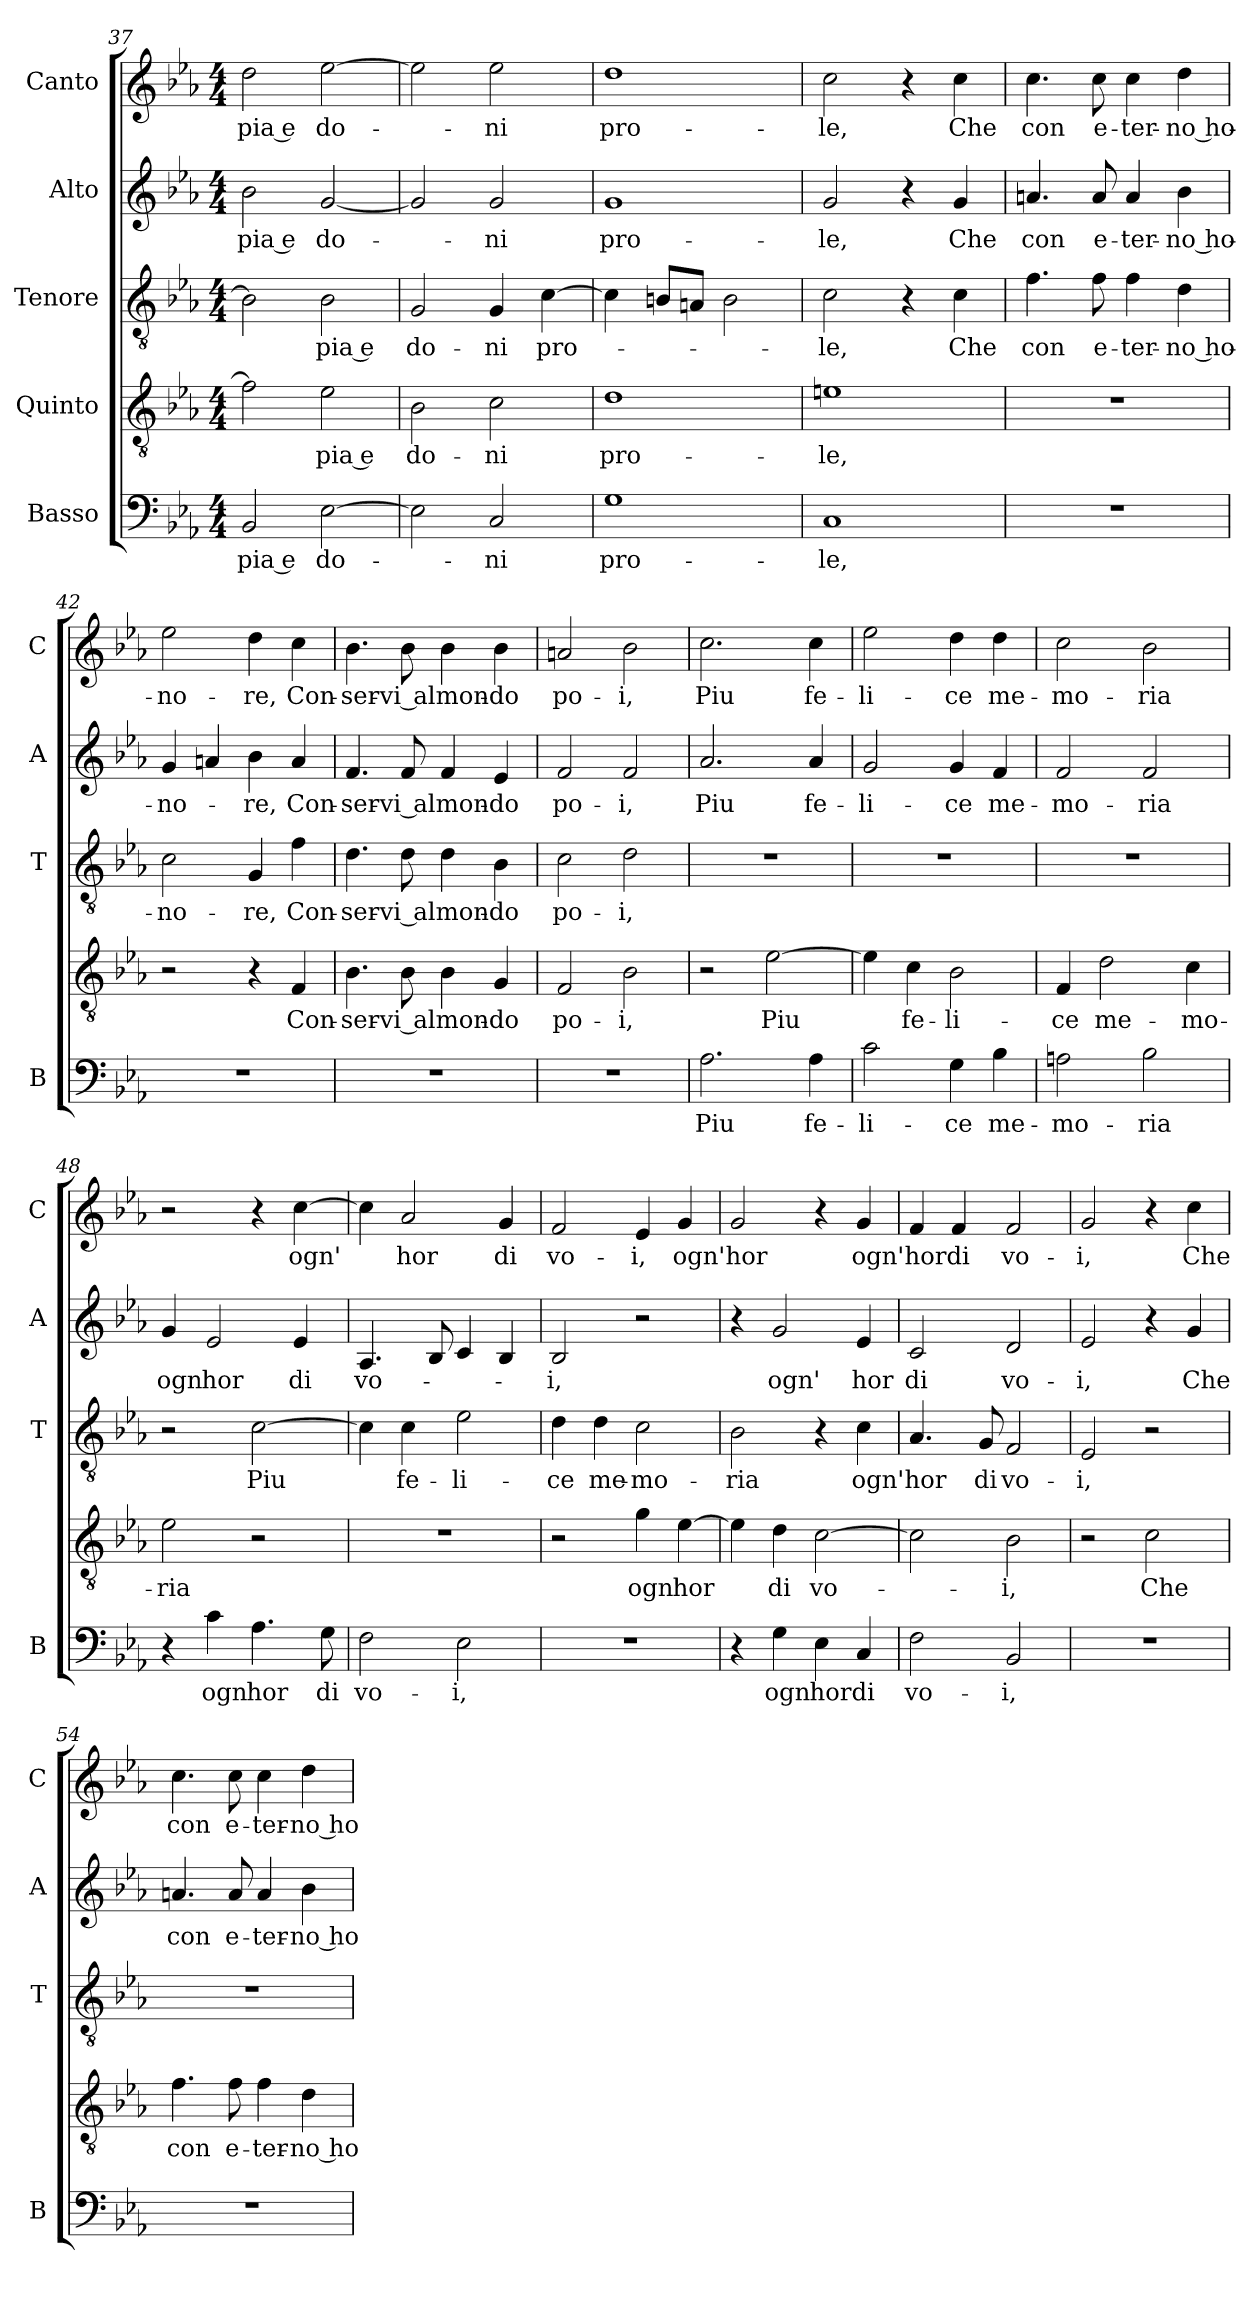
**kern	**text	**kern	**text	**kern	**text	**kern	**text	**kern	**text
*part5	*part5	*part4	*part4	*part3	*part3	*part2	*part2	*part1	*part1
*staff5	*staff5	*staff4	*staff4	*staff3	*staff3	*staff2	*staff2	*staff1	*staff1
*I"Basso	*	*I"Quinto	*	*I"Tenore	*	*I"Alto	*	*I"Canto	*
*I'B	*	*	*	*I'T	*	*I'A	*	*I'C	*
*clefF4	*	*clefGv2	*	*clefGv2	*	*clefG2	*	*clefG2	*
*k[b-e-a-]	*	*k[b-e-a-]	*	*k[b-e-a-]	*	*k[b-e-a-]	*	*k[b-e-a-]	*
*E-:	*	*E-:	*	*E-:	*	*E-:	*	*E-:	*
*M4/4	*	*M4/4	*	*M4/4	*	*M4/4	*	*M4/4	*
=37	=37	=37	=37	=37	=37	=37	=37	=37	=37
!	!LO:LY:b	!	!	!	!	!	!LO:LY:b	!	!LO:LY:b
2BB-/	-pia e	2f\]	.	2B-\]	.	2b-\	-pia e	2dd\	-pia e
!	!LO:LY:b	!	!LO:LY:b	!	!LO:LY:b	!	!LO:LY:b	!	!LO:LY:b
[2E-\	do-	2e-\	-pia e	2B-\	-pia e	[2g/	do-	[2ee-\	do-
=38	=38	=38	=38	=38	=38	=38	=38	=38	=38
!	!	!	!LO:LY:b	!	!LO:LY:b	!	!	!	!
2E-\]	.	2B-\	do-	2G/	do-	2g/]	.	2ee-\]	.
!	!LO:LY:b	!	!LO:LY:b	!	!LO:LY:b	!	!LO:LY:b	!	!LO:LY:b
2C/	-ni	2c\	-ni	4G/	-ni	2g/	-ni	2ee-\	-ni
!	!	!	!	!	!LO:LY:b	!	!	!	!
.	.	.	.	[4c\	pro-	.	.	.	.
!!LO:PB:g=z
=39	=39	=39	=39	=39	=39	=39	=39	=39	=39
!	!LO:LY:b	!	!LO:LY:b	!	!	!	!LO:LY:b	!	!LO:LY:b
1G	pro-	1d	pro-	4c\]	.	1g	pro-	1dd	pro-
.	.	.	.	8Bn/L	.	.	.	.	.
.	.	.	.	8An/J	.	.	.	.	.
.	.	.	.	2B\	.	.	.	.	.
=40	=40	=40	=40	=40	=40	=40	=40	=40	=40
!	!LO:LY:b	!	!LO:LY:b	!	!LO:LY:b	!	!LO:LY:b	!	!LO:LY:b
1C	-le,	1en	-le,	2c\	-le,	2g/	-le,	2cc\	-le,
.	.	.	.	4r	.	4r	.	4r	.
!	!	!	!	!	!LO:LY:b	!	!LO:LY:b	!	!LO:LY:b
.	.	.	.	4c\	Che	4g/	Che	4cc\	Che
=41	=41	=41	=41	=41	=41	=41	=41	=41	=41
!	!	!	!	!	!LO:LY:b	!	!LO:LY:b	!	!LO:LY:b
1r	.	1r	.	4.f\	con	4.an/	con	4.cc\	con
!	!	!	!	!	!LO:LY:b	!	!LO:LY:b	!	!LO:LY:b
.	.	.	.	8f\	e-	8a/	e-	8cc\	e-
!	!	!	!	!	!LO:LY:b	!	!LO:LY:b	!	!LO:LY:b
.	.	.	.	4f\	-ter-	4a/	-ter-	4cc\	-ter-
!	!	!	!	!	!LO:LY:b	!	!LO:LY:b	!	!LO:LY:b
.	.	.	.	4d\	-no ho-	4b-\	-no ho-	4dd\	-no ho-
=42	=42	=42	=42	=42	=42	=42	=42	=42	=42
!	!	!	!	!	!LO:LY:b	!	!LO:LY:b	!	!LO:LY:b
1r	.	2r	.	2c\	-no-	4g/	-no-	2ee-\	-no-
.	.	.	.	.	.	4an/	.	.	.
!	!	!	!	!	!LO:LY:b	!	!LO:LY:b	!	!LO:LY:b
.	.	4r	.	4G/	-re,	4b-\	-re,	4dd\	-re,
!	!	!	!LO:LY:b	!	!LO:LY:b	!	!LO:LY:b	!	!LO:LY:b
.	.	4F/	Con-	4f\	Con-	4a/	Con-	4cc\	Con-
=43	=43	=43	=43	=43	=43	=43	=43	=43	=43
!	!	!	!LO:LY:b	!	!LO:LY:b	!	!LO:LY:b	!	!LO:LY:b
1r	.	4.B-\	-ser-	4.d\	-ser-	4.f/	-ser-	4.b-\	-ser-
!	!	!	!LO:LY:b	!	!LO:LY:b	!	!LO:LY:b	!	!LO:LY:b
.	.	8B-\	-vi al	8d\	-vi al	8f/	-vi al	8b-\	-vi al
!	!	!	!LO:LY:b	!	!LO:LY:b	!	!LO:LY:b	!	!LO:LY:b
.	.	4B-\	mon-	4d\	mon-	4f/	mon-	4b-\	mon-
!	!	!	!LO:LY:b	!	!LO:LY:b	!	!LO:LY:b	!	!LO:LY:b
.	.	4G/	-do	4B-\	-do	4e-/	-do	4b-\	-do
=44	=44	=44	=44	=44	=44	=44	=44	=44	=44
!	!	!	!LO:LY:b	!	!LO:LY:b	!	!LO:LY:b	!	!LO:LY:b
1r	.	2F/	po-	2c\	po-	2f/	po-	2an/	po-
!	!	!	!LO:LY:b	!	!LO:LY:b	!	!LO:LY:b	!	!LO:LY:b
.	.	2B-\	-i,	2d\	-i,	2f/	-i,	2b-\	-i,
=45	=45	=45	=45	=45	=45	=45	=45	=45	=45
!	!LO:LY:b	!	!	!	!	!	!LO:LY:b	!	!LO:LY:b
2.A-\	Piu	2r	.	1r	.	2.a-/	Piu	2.cc\	Piu
!	!	!	!LO:LY:b	!	!	!	!	!	!
.	.	[2e-\	Piu	.	.	.	.	.	.
!	!LO:LY:b	!	!	!	!	!	!LO:LY:b	!	!LO:LY:b
4A-\	fe-	.	.	.	.	4a-/	fe-	4cc\	fe-
!!LO:LB:g=z
=46	=46	=46	=46	=46	=46	=46	=46	=46	=46
!	!LO:LY:b	!	!	!	!	!	!LO:LY:b	!	!LO:LY:b
2c\	-li-	4e-\]	.	1r	.	2g/	-li-	2ee-\	-li-
!	!	!	!LO:LY:b	!	!	!	!	!	!
.	.	4c\	fe-	.	.	.	.	.	.
!	!LO:LY:b	!	!LO:LY:b	!	!	!	!LO:LY:b	!	!LO:LY:b
4G\	-ce	2B-\	-li-	.	.	4g/	-ce	4dd\	-ce
!	!LO:LY:b	!	!	!	!	!	!LO:LY:b	!	!LO:LY:b
4B-\	me-	.	.	.	.	4f/	me-	4dd\	me-
=47	=47	=47	=47	=47	=47	=47	=47	=47	=47
!	!LO:LY:b	!	!LO:LY:b	!	!	!	!LO:LY:b	!	!LO:LY:b
2An\	-mo-	4F/	-ce	1r	.	2f/	-mo-	2cc\	-mo-
!	!	!	!LO:LY:b	!	!	!	!	!	!
.	.	2d\	me-	.	.	.	.	.	.
!	!LO:LY:b	!	!	!	!	!	!LO:LY:b	!	!LO:LY:b
2B-\	-ria	.	.	.	.	2f/	-ria	2b-\	-ria
!	!	!	!LO:LY:b	!	!	!	!	!	!
.	.	4c\	-mo-	.	.	.	.	.	.
=48	=48	=48	=48	=48	=48	=48	=48	=48	=48
!	!	!	!LO:LY:b	!	!	!	!LO:LY:b	!	!
4r	.	2e-\	-ria	2r	.	4g/	ogn'	2r	.
!	!LO:LY:b	!	!	!	!	!	!LO:LY:b	!	!
4c\	ogn'	.	.	.	.	2e-/	hor	.	.
!	!LO:LY:b	!	!	!	!LO:LY:b	!	!	!	!
4.A-\	hor	2r	.	[2c\	Piu	.	.	4r	.
!	!	!	!	!	!	!	!LO:LY:b	!	!LO:LY:b
.	.	.	.	.	.	4e-/	di	[4cc\	ogn'
!	!LO:LY:b	!	!	!	!	!	!	!	!
8G\	di	.	.	.	.	.	.	.	.
=49	=49	=49	=49	=49	=49	=49	=49	=49	=49
!	!LO:LY:b	!	!	!	!	!	!LO:LY:b	!	!
2F\	vo-	1r	.	4c\]	.	4.A-/	vo-	4cc\]	.
!	!	!	!	!	!LO:LY:b	!	!	!	!LO:LY:b
.	.	.	.	4c\	fe-	.	.	2a-/	hor
.	.	.	.	.	.	8B-/	.	.	.
!	!LO:LY:b	!	!	!	!LO:LY:b	!	!	!	!
2E-\	-i,	.	.	2e-\	-li-	4c/	.	.	.
!	!	!	!	!	!	!	!	!	!LO:LY:b
.	.	.	.	.	.	4B-/	.	4g/	di
=50	=50	=50	=50	=50	=50	=50	=50	=50	=50
!	!	!	!	!	!LO:LY:b	!	!LO:LY:b	!	!LO:LY:b
1r	.	2r	.	4d\	-ce	2B-/	-i,	2f/	vo-
!	!	!	!	!	!LO:LY:b	!	!	!	!
.	.	.	.	4d\	me-	.	.	.	.
!	!	!	!LO:LY:b	!	!LO:LY:b	!	!	!	!LO:LY:b
.	.	4g\	ogn'	2c\	-mo-	2r	.	4e-/	-i,
!	!	!	!LO:LY:b	!	!	!	!	!	!LO:LY:b
.	.	[4e-\	hor	.	.	.	.	4g/	ogn'
=51	=51	=51	=51	=51	=51	=51	=51	=51	=51
!	!	!	!	!	!LO:LY:b	!	!	!	!LO:LY:b
4r	.	4e-\]	.	2B-\	-ria	4r	.	2g/	hor
!	!LO:LY:b	!	!LO:LY:b	!	!	!	!LO:LY:b	!	!
4G\	ogn'	4d\	di	.	.	2g/	ogn'	.	.
!	!LO:LY:b	!	!LO:LY:b	!	!	!	!	!	!
4E-\	hor	[2c\	vo-	4r	.	.	.	4r	.
!	!LO:LY:b	!	!	!	!LO:LY:b	!	!LO:LY:b	!	!LO:LY:b
4C/	di	.	.	4c\	ogn'	4e-/	hor	4g/	ogn'
=52	=52	=52	=52	=52	=52	=52	=52	=52	=52
!	!LO:LY:b	!	!	!	!LO:LY:b	!	!LO:LY:b	!	!LO:LY:b
2F\	vo-	2c\]	.	4.A-/	hor	2c/	di	4f/	hor
!	!	!	!	!	!	!	!	!	!LO:LY:b
.	.	.	.	.	.	.	.	4f/	di
!	!	!	!	!	!LO:LY:b	!	!	!	!
.	.	.	.	8G/	di	.	.	.	.
!	!LO:LY:b	!	!LO:LY:b	!	!LO:LY:b	!	!LO:LY:b	!	!LO:LY:b
2BB-/	-i,	2B-\	-i,	2F/	vo-	2d/	vo-	2f/	vo-
!!LO:LB:g=z
=53	=53	=53	=53	=53	=53	=53	=53	=53	=53
!	!	!	!	!	!LO:LY:b	!	!LO:LY:b	!	!LO:LY:b
1r	.	2r	.	2E-/	-i,	2e-/	-i,	2g/	-i,
!	!	!	!LO:LY:b	!	!	!	!	!	!
.	.	2c\	Che	2r	.	4r	.	4r	.
!	!	!	!	!	!	!	!LO:LY:b	!	!LO:LY:b
.	.	.	.	.	.	4g/	Che	4cc\	Che
=54	=54	=54	=54	=54	=54	=54	=54	=54	=54
!	!	!	!LO:LY:b	!	!	!	!LO:LY:b	!	!LO:LY:b
1r	.	4.f\	con	1r	.	4.an/	con	4.cc\	con
!	!	!	!LO:LY:b	!	!	!	!LO:LY:b	!	!LO:LY:b
.	.	8f\	e-	.	.	8a/	e-	8cc\	e-
!	!	!	!LO:LY:b	!	!	!	!LO:LY:b	!	!LO:LY:b
.	.	4f\	-ter-	.	.	4a/	-ter-	4cc\	-ter-
!	!	!	!LO:LY:b	!	!	!	!LO:LY:b	!	!LO:LY:b
.	.	4d\	-no ho-	.	.	4b-\	-no ho-	4dd\	-no ho-
=	=	=	=	=	=	=	=	=	=
*-	*-	*-	*-	*-	*-	*-	*-	*-	*-
